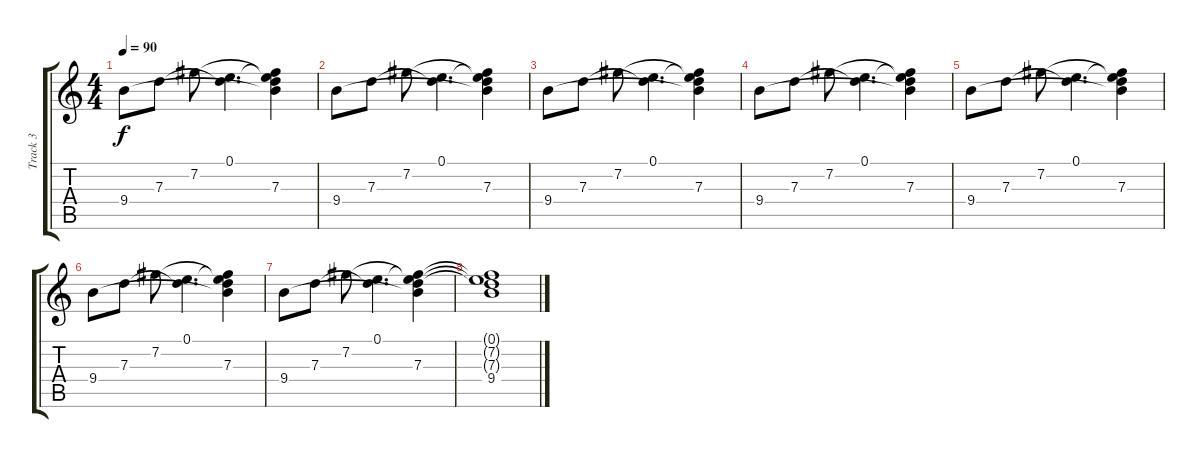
\track ("Track 3" "Track 3") {instrument acousticguitarsteel}
\staff {score tabs}
\tuning (E4 B3 G3 D3 A2 E2) {hide}
\ts (4 4)
\tempo 90
\clef g2
\ks c
9.4.8{dy f} 7.3.8 7.2.8 (0.1 7.3{t}).4{d} (0.1{t} 7.2{t} 7.3 9.4{t}).4 |
9.4.8 7.3.8 7.2.8 (0.1 7.3{t}).4{d} (0.1{t} 7.2{t} 7.3 9.4{t}).4 |
9.4.8 7.3.8 7.2.8 (0.1 7.3{t}).4{d} (0.1{t} 7.2{t} 7.3 9.4{t}).4 |
9.4.8 7.3.8 7.2.8 (0.1 7.3{t}).4{d} (0.1{t} 7.2{t} 7.3 9.4{t}).4 |
9.4.8 7.3.8 7.2.8 (0.1 7.3{t}).4{d} (0.1{t} 7.2{t} 7.3 9.4{t}).4 |
9.4.8 7.3.8 7.2.8 (0.1 7.3{t}).4{d} (0.1{t} 7.2{t} 7.3 9.4{t}).4 |
9.4.8 7.3.8 7.2.8 (0.1 7.3{t}).4{d} (0.1{t} 7.2{t} 7.3 9.4{t}).4 |
(0.1{t} 7.2{t} 7.3{t} 9.4).1
